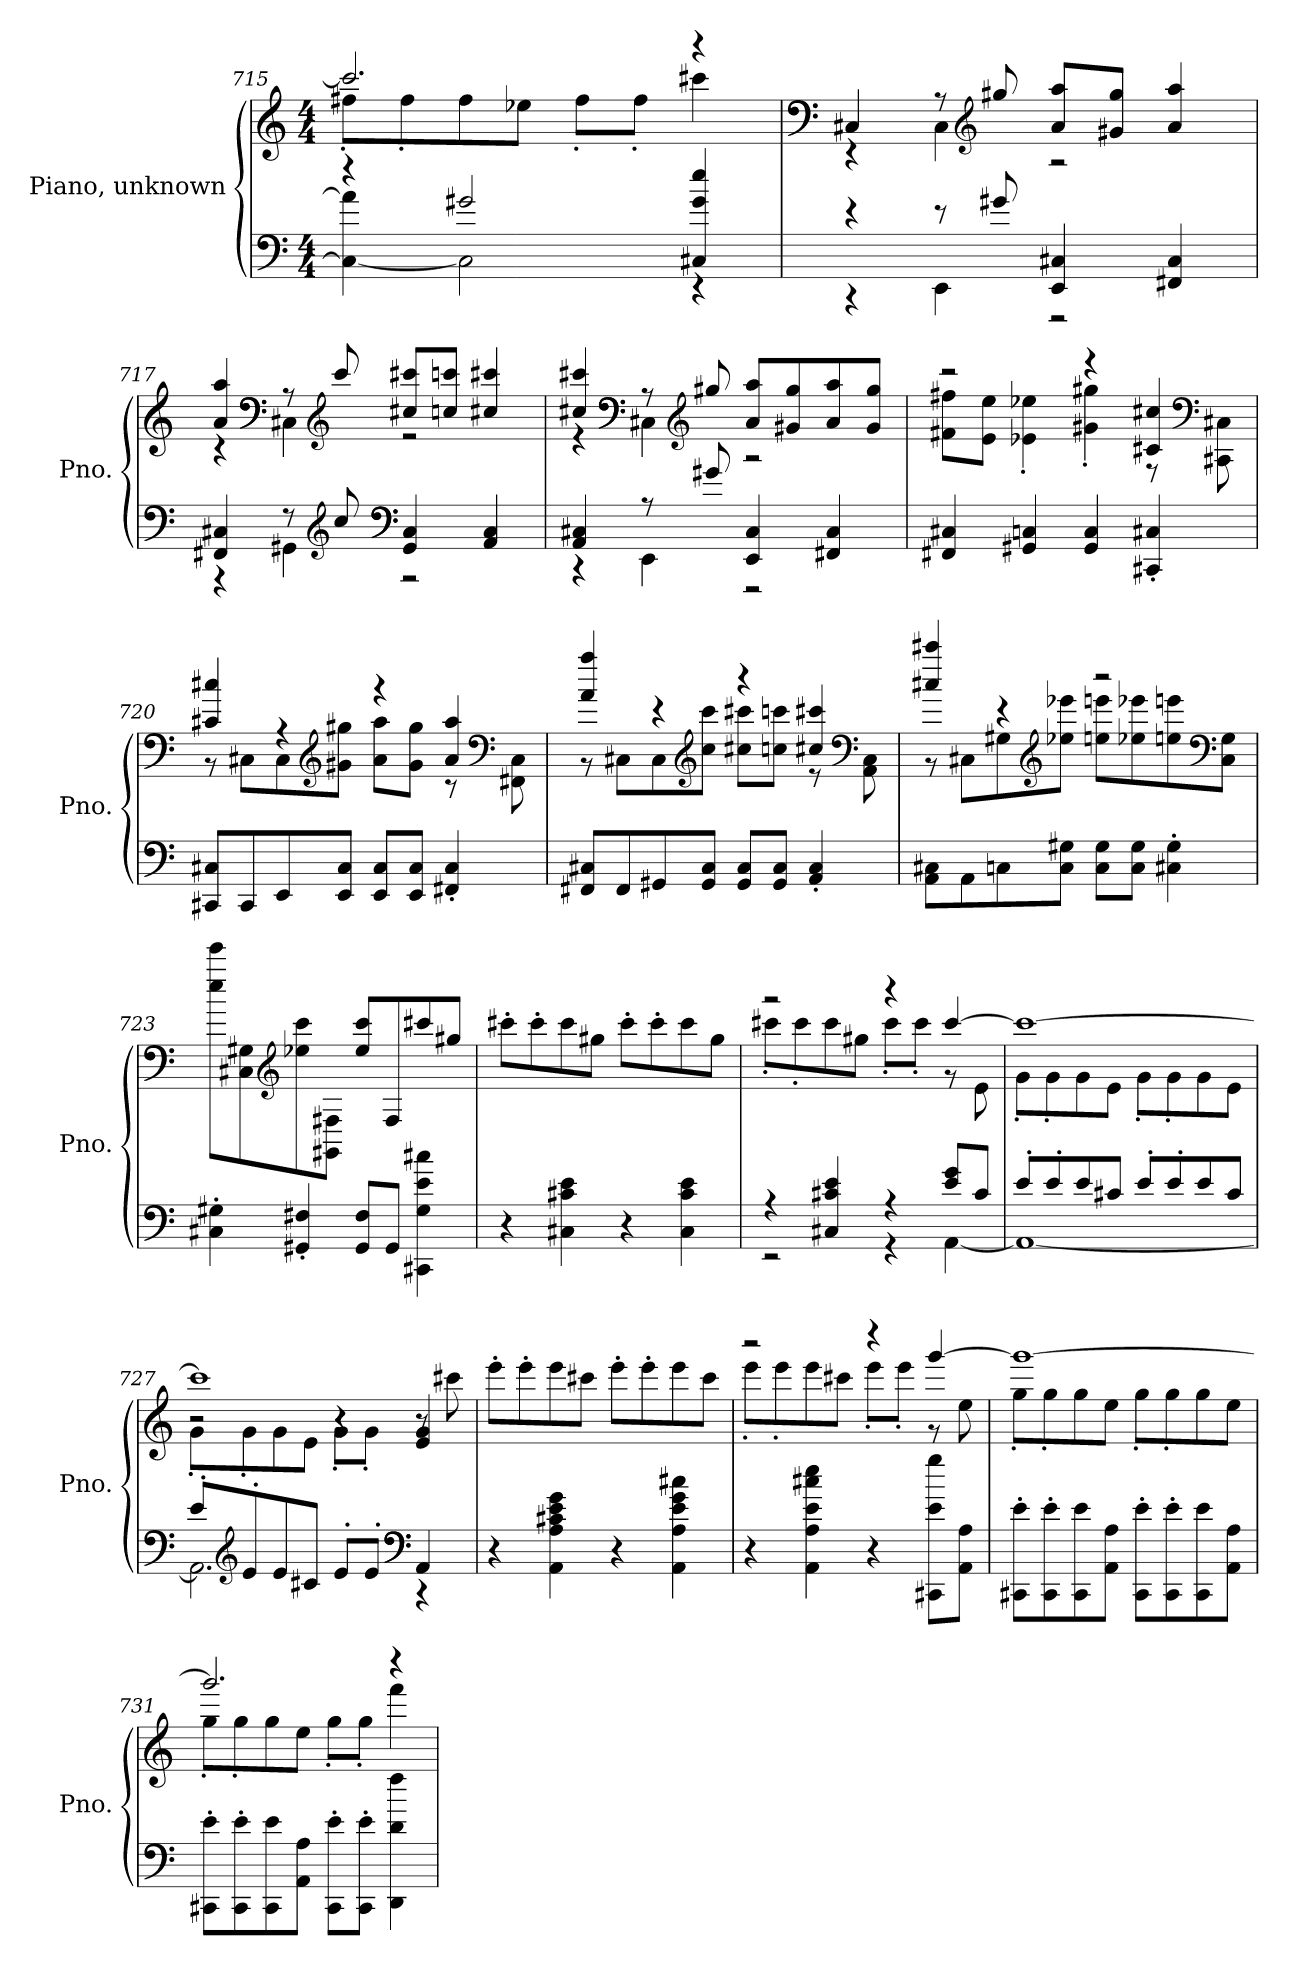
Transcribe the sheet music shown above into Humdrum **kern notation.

**kern	**kern
*part1	*part1
*staff2	*staff1
*I"Piano, unknown	*
*I'Pno.	*
*clefF4	*clefG2
*k[]	*k[]
*M4/4	*M4/4
=715	=715
*^	*^
4r	4C#\_ 4a\]	2.ccc/]	8ff#X'\L
.	.	.	8ff#'\
2g#X/	2C#\]	.	8ff#\
.	.	.	8ee-X\J
.	.	.	8ff#'\L
.	.	.	8ff#'\J
4C#X/ 4g#/ 4ee/	4r	4r	4ccc#X\
=716	=716	=716	=716
*	*	*clefF4	*
4r	4r	4C#X/	4r
8r	4EE\	8r	4C#\
*	*	*clefG2	*
8g#X/	.	8gg#X/	.
4EE/ 4C#X/	2r	8a/ 8aa/L	2r
.	.	8g#X/ 8gg#/J	.
4FF#X/ 4C#/	.	4a/ 4aa/	.
!!LO:LB:g=z	!!
=717	=717	=717	=717
4FF#X/ 4C#X/	4r	4a/ 4aa/	4r
*	*	*clefF4	*
8r	4GG#X\	8r	4C#X\
*clefG2	*	*clefG2	*
8cc/	.	8ccc/	.
*clefF4	*	*	*
4GG#/ 4C#/	2r	8cc#X/ 8ccc#X/L	2r
.	.	8ccn/ 8cccn/J	.
4AA/ 4C#/	.	4cc#X/ 4ccc#X/	.
=718	=718	=718	=718
4AA/ 4C#X/	4r	4cc#X/ 4ccc#X/	4r
*	*	*clefF4	*
8r	4EE\	8r	4C#X\
*	*	*clefG2	*
8g#X/	.	8gg#X/	.
4EE/ 4C#/	2r	8a/ 8aa/L	2r
.	.	8g#X/ 8gg#/	.
4FF#X/ 4C#/	.	8a/ 8aa/	.
.	.	8g#/ 8gg#/J	.
*v	*v	*	*
=719	=719	=719
4FF#X/ 4C#X/	2r	8f#X\ 8ff#X\L
.	.	8e\ 8ee\J
4GG#X/ 4Cn/	.	4e-X\' 4ee-X\'
4GG#/ 4C/	4r	4g#X\' 4gg#X\'
4CC#X/' 4C#X/'	4c#X/ 4cc#X/	8r
*	*clefF4	*
.	.	8CC#X\ 8C#X\
!!LO:LB:g=z	!!
=720	=720	=720
8CC#X/ 8C#X/L	4c#X/ 4cc#X/	8r
8CC#/	.	8C#X\L
8EE/	4r	8C#\
*	*clefG2	*
8EE/ 8C#/J	.	8g#X\ 8gg#X\J
8EE/ 8C#/L	4r	8a\ 8aa\L
8EE/ 8C#/J	.	8g#\ 8gg#\J
4FF#X/' 4C#/'	4a/ 4aa/	8r
*	*clefF4	*
.	.	8FF#X\ 8C#\
=721	=721	=721
8FF#X/ 8C#X/L	4a/ 4aa/	8r
8FF#/	.	8C#X\L
8GG#X/	4r	8C#\
*	*clefG2	*
8GG#/ 8C#/J	.	8cc\ 8ccc\J
8GG#/ 8C#/L	4r	8cc#X\ 8ccc#X\L
8GG#/ 8C#/J	.	8ccn\ 8cccn\J
4AA/' 4C#/'	4cc#X/ 4ccc#X/	8r
*	*clefF4	*
.	.	8AA\ 8C#\
!!LO:LB:g=z	!!
=722	=722	=722
8AA\ 8C#X\L	4cc#X/ 4ccc#X/	8r
8AA\	.	8C#X\L
8Cn\	4r	8G#X\
*	*clefG2	*
8C\ 8G#X\J	.	8ee-X\ 8eee-X\J
8C\ 8G#\L	2r	8een\ 8eeen\L
8C\ 8G#\J	.	8ee-X\ 8eee-X\
4C#X\' 4G#\'	.	8een\ 8eeen\
*	*clefF4	*
.	.	8C#\ 8G#\J
*	*v	*v
=723	=723
4C#X\' 4G#X\'	8ee\ 8eee\L
.	8C#X\ 8G#X\
*	*clefG2
4GG#X/' 4F#X/'	8ee-X\ 8ccc\
.	8GG#X\ 8F#X\J
8GG#/ 8F#/L	8ee-/ 8ccc/L
8GG#/J	8F#/
4CC#X\ 4G#\ 4e\ 4cc#X\	8ccc#X/
.	8gg#X/J
=724	=724
4r	8ccc#X'\L
.	8ccc#'\
4C#X\ 4c#X\ 4e\	8ccc#\
.	8gg#X\J
4r	8ccc#'\L
.	8ccc#'\
4C#\ 4c#\ 4e\	8ccc#\
.	8gg#\J
!!LO:LB:g=z
=725	=725
*^	*^
4r	2r	2r	8ccc#X'\L
.	.	.	8ccc#'\
4C#X/ 4c#X/ 4e/	.	.	8ccc#\
.	.	.	8gg#X\J
4r	4r	4r	8ccc#'\L
.	.	.	8ccc#'\J
8e/ 8g/L	[4AA\	[4ccc#/	8r
8c#/J	.	.	8e\
=726	=726	=726	=726
8e'/L	1AA_	1ccc#_	8g'\L
8e'/	.	.	8g'\
8e/	.	.	8g\
8c#X/J	.	.	8e\J
8e'/L	.	.	8g'\L
8e'/	.	.	8g'\
8e/	.	.	8g\
8c#/J	.	.	8e\J
=727	=727	=727	=727
*	*	*	*^
8e'/L	2.AA\]	1ccc#]	8g'\L	2r
*clefG2	*	*	*	*
8e'/	.	.	8g'\	.
8e/	.	.	8g\	.
8c#X/J	.	.	8e\J	.
8e'/L	.	.	8g'\L	4r
8e'/J	.	.	8g'\J	.
*clefF4	*	*	*	*
4AA/	4r	.	8r	4e/ 4g/
.	.	.	8ccc#X\	.
*v	*v	*	*	*
*	*v	*v	*v
!!LO:PB:g=z
=728	=728
4r	8eee'\L
.	8eee'\
4AA\ 4A\ 4c#X\ 4e\ 4g\	8eee\
.	8ccc#X\J
4r	8eee'\L
.	8eee'\
4AA\ 4A\ 4e\ 4g\ 4cc#X\	8eee\
.	8ccc#\J
=729	=729
*	*^
4r	2r	8eee'\L
.	.	8eee'\
4AA\ 4A\ 4e\ 4cc#X\ 4ee\	.	8eee\
.	.	8ccc#X\J
4r	4r	8eee'\L
.	.	8eee'\J
8CC#X\ 8e\ 8gg\L	[4ggg/	8r
8AA\ 8A\J	.	8ee\
=730	=730	=730
8CC#X\' 8e\'L	1ggg_	8gg'\L
8CC#\' 8e\'	.	8gg'\
8CC#\ 8e\	.	8gg\
8AA\ 8A\J	.	8ee\J
8CC#\' 8e\'L	.	8gg'\L
8CC#\' 8e\'	.	8gg'\
8CC#\ 8e\	.	8gg\
8AA\ 8A\J	.	8ee\J
=731	=731	=731
8CC#X\' 8e\'L	2.ggg/]	8gg'\L
8CC#\' 8e\'	.	8gg'\
8CC#\ 8e\	.	8gg\
8AA\ 8A\J	.	8ee\J
8CC#\' 8e\'L	.	8gg'\L
8CC#\' 8e\'J	.	8gg'\J
4DD\ 4d\ 4ff\	4r	4fff\
*	*v	*v
=	=
*-	*-
